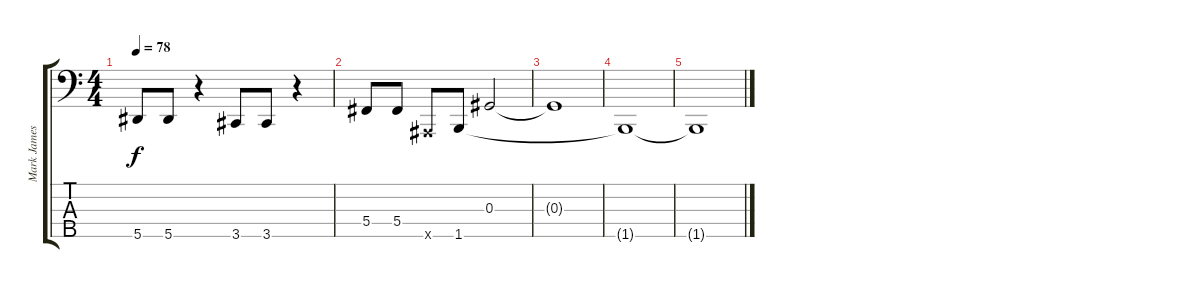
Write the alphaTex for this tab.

\track ("Mark James" "Mark James") {instrument electricbassfinger}
\staff {score tabs}
\tuning (Gb2 Db2 Ab1 Db1 Bb0) {hide}
\ts (4 4)
\tempo 78
\clef f4
\ks c
5.5.8{dy f} 5.5.8 r.4 3.5.8 3.5.8 r.4 |
5.4.8 5.4.8 0.5{x}.8 1.5.8 0.3.2 |
0.3{t}.1 |
1.5{t}.1 |
1.5{t}.1
